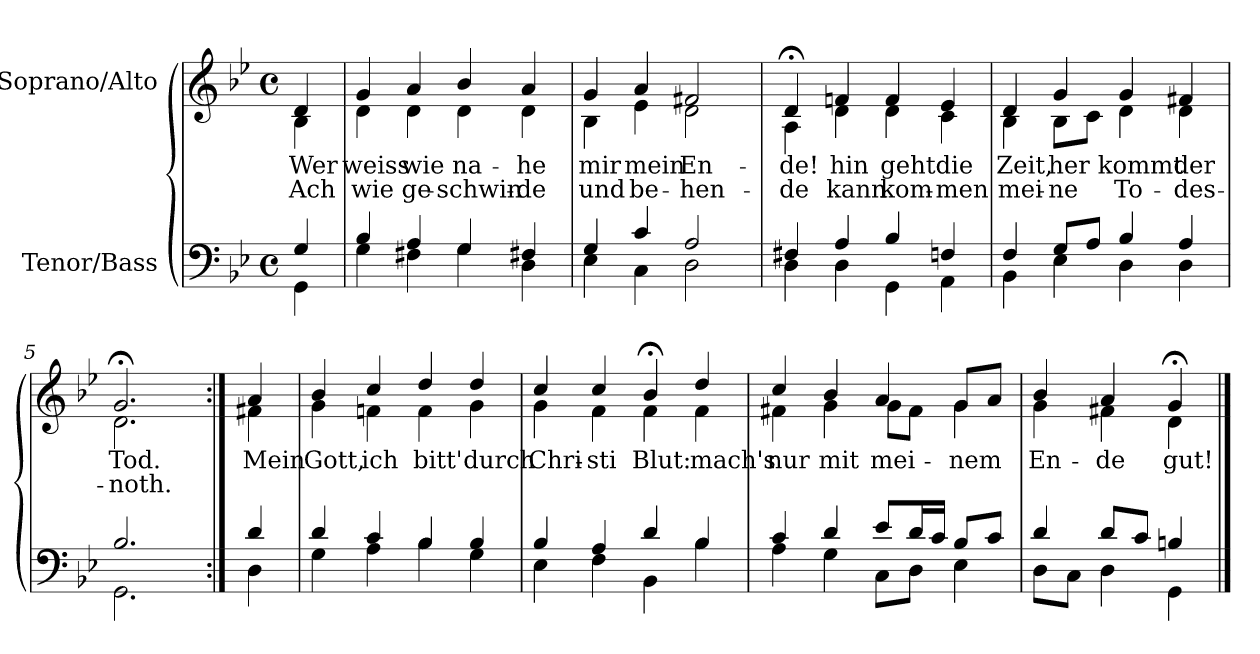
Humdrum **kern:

**kern	**kern	**text	**text
*part2	*part1	*part1	*part1
*staff2	*staff1	*staff1	*staff1
*I"Tenor/Bass	*I"Soprano/Alto	*	*
*clefF4	*clefG2	*	*
*k[b-e-]	*k[b-e-]	*	*
*M4/4	*M4/4	*	*
*met(c)	*met(c)	*	*
=	=	=	=
*^	*	*	*
!	!	!	!LO:LY:b	!LO:LY:b
*	*	*^	*	*
4G/	4GG\	4d/	4B-\	Wer	Ach
=1	=1	=1	=1	=1	=1
!	!	!	!	!LO:LY:b	!LO:LY:b
4B-/	4G\	4g/	4d\	weiss	wie
!	!	!	!	!LO:LY:b	!LO:LY:b
4A/	4F#X\	4a/	4d\	wie	ge-
!	!	!	!	!LO:LY:b	!LO:LY:b
4G/	4G\	4b-/	4d\	na-	-schwin-
!	!	!	!	!LO:LY:b	!LO:LY:b
4F#X/	4D\	4a/	4d\	-he	-de
=2	=2	=2	=2	=2	=2
!	!	!	!	!LO:LY:b	!LO:LY:b
4G/	4E-\	4g/	4B-\	mir	und
!	!	!	!	!LO:LY:b	!LO:LY:b
4c/	4C\	4a/	4e-\	mein	be-
!	!	!	!	!LO:LY:b	!LO:LY:b
2A/	2D\	2f#X/	2d\	En-	-hen-
=3	=3	=3	=3	=3	=3
!	!	!	!	!LO:LY:b	!LO:LY:b
4F#X/	4D\	4d;</	4A\	-de!	-de
!	!	!	!	!LO:LY:b	!LO:LY:b
4A/	4D\	4fn/	4d\	hin	kann
!	!	!	!	!LO:LY:b	!LO:LY:b
4B-/	4GG\	4f/	4d\	geht	kom-
!	!	!	!	!LO:LY:b	!LO:LY:b
4Fn/	4AA\	4e-/	4c\	die	-men
=4	=4	=4	=4	=4	=4
!	!	!	!	!LO:LY:b	!LO:LY:b
4F/	4BB-\	4d/	4B-\	Zeit,	mei-
!	!	!	!	!LO:LY:b	!LO:LY:b
8G/L	4E-\	4g/	8B-\L	her	-ne
8A/J	.	.	8c\J	.	.
!	!	!	!	!LO:LY:b	!LO:LY:b
4B-/	4D\	4g/	4d\	kommt	To-
!	!	!	!	!LO:LY:b	!LO:LY:b
4A/	4D\	4f#X/	4d\	der	-des-
=5	=5	=5	=5	=5	=5
!	!	!	!	!LO:LY:b	!LO:LY:b
2.B-/	2.GG\	2.g;</	2.d\	Tod.	-noth.
!!LO:LB:g=z	!!
=5X1:|!	=5X1:|!	=5X1:|!	=5X1:|!	=5X1:|!	=5X1:|!
!	!	!	!	!LO:LY:b	!
4d/	4D\	4a/	4f#X\	Mein	.
=6	=6	=6	=6	=6	=6
!	!	!	!	!LO:LY:b	!
4d/	4G\	4b-/	4g\	Gott,	.
!	!	!	!	!LO:LY:b	!
4c/	4A\	4cc/	4fn\	ich	.
!	!	!	!	!LO:LY:b	!
4B-/	4B-\	4dd/	4f\	bitt'	.
!	!	!	!	!LO:LY:b	!
4B-/	4G\	4dd/	4g\	durch	.
=7	=7	=7	=7	=7	=7
!	!	!	!	!LO:LY:b	!
4B-/	4E-\	4cc/	4g\	Chri-	.
!	!	!	!	!LO:LY:b	!
4A/	4F\	4cc/	4f\	-sti	.
!	!	!	!	!LO:LY:b	!
4d/	4BB-\	4b-;</	4f\	Blut:	.
!	!	!	!	!LO:LY:b	!
4B-/	4B-\	4dd/	4f\	mach's	.
=8	=8	=8	=8	=8	=8
!	!	!	!	!LO:LY:b	!
4c/	4A\	4cc/	4f#X\	nur	.
!	!	!	!	!LO:LY:b	!
4d/	4G\	4b-/	4g\	mit	.
!	!	!	!	!LO:LY:b	!
8e-/L	8C\L	4a/	8g\L	mei-	.
16d/L	8D\J	.	8f#\J	.	.
16c/JJ	.	.	.	.	.
!	!	!	!	!LO:LY:b	!
8B-/L	4E-\	8g/L	4g\	-nem	.
8c/J	.	8a/J	.	.	.
=9	=9	=9	=9	=9	=9
!	!	!	!	!LO:LY:b	!
4d/	8D\L	4b-/	4g\	En-	.
.	8C\J	.	.	.	.
!	!	!	!	!LO:LY:b	!
8d/L	4D\	4a/	4f#X\	-de	.
8c/J	.	.	.	.	.
!	!	!	!	!LO:LY:b	!
4Bn/	4GG\	4g;</	4d\	gut!	.
*v	*v	*	*	*	*
*	*v	*v	*	*
==	==	==	==
*-	*-	*-	*-
